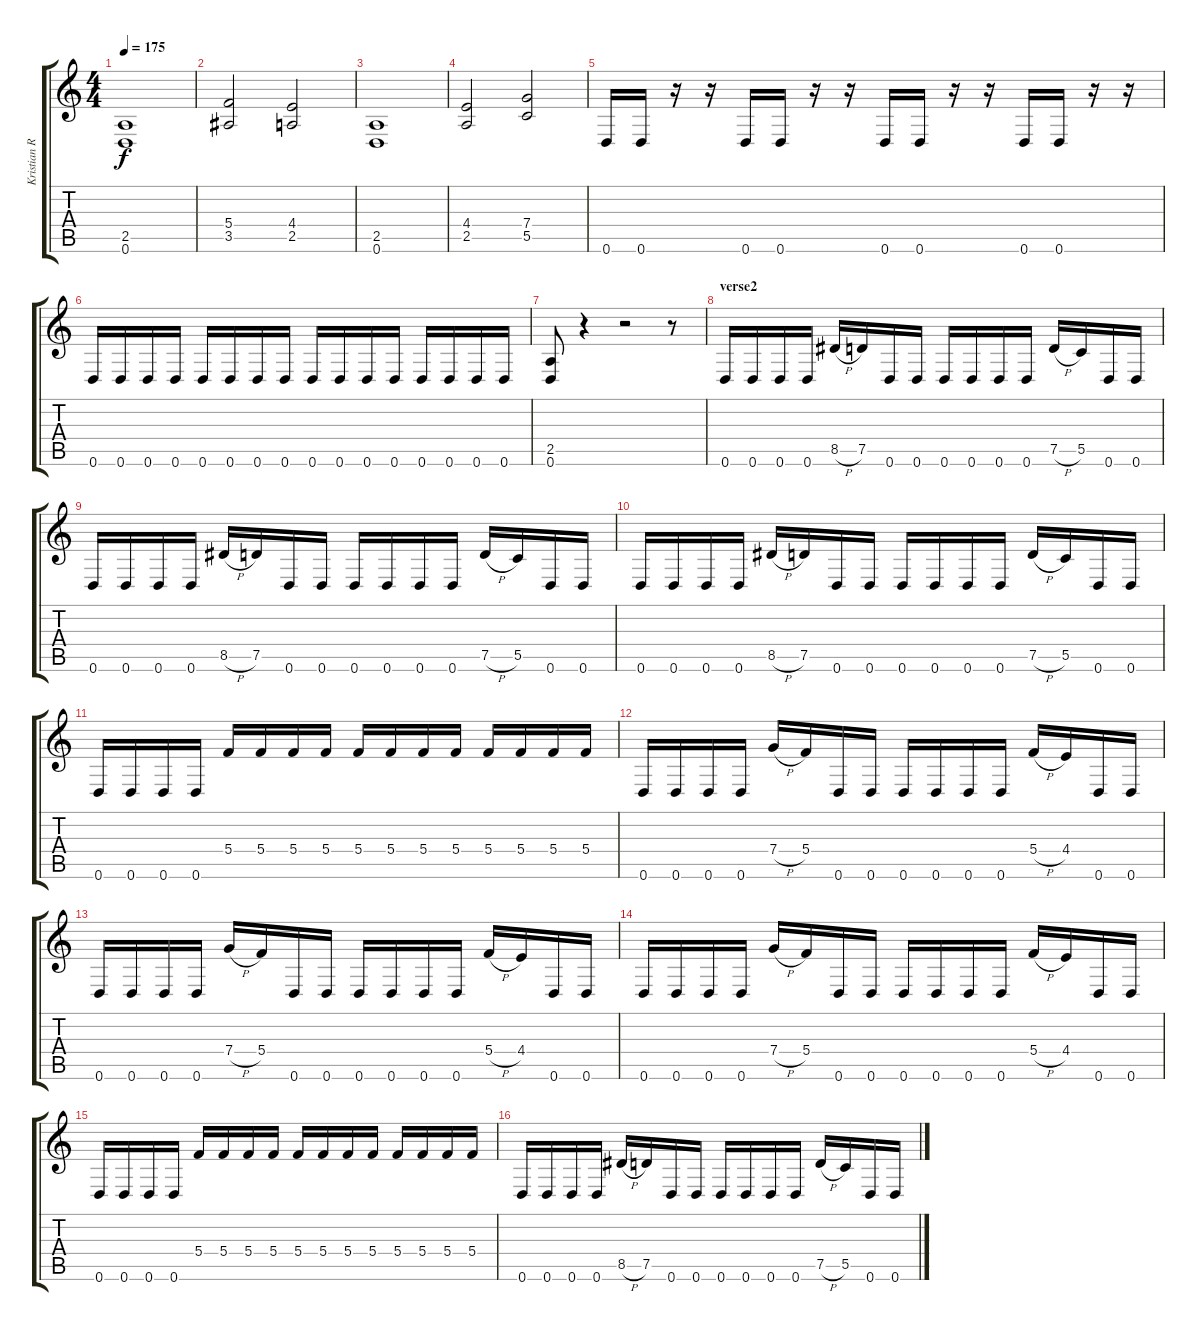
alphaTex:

\track ("Kristian Ranta" "Kristian R") {instrument distortionguitar}
\staff {score tabs}
\tuning (D4 A3 F3 C3 G2 D2) {hide}
\ts (4 4)
\tempo 175
\clef g2
\ks c
(2.5 0.6).1{dy f} |
(5.4 3.5).2 (4.4 2.5).2 |
(2.5 0.6).1 |
(4.4 2.5).2 (7.4 5.5).2 |
0.6.16 0.6.16 r.16 r.16 0.6.16 0.6.16 r.16 r.16 0.6.16 0.6.16 r.16 r.16 0.6.16 0.6.16 r.16 r.16 |
0.6.16 0.6.16 0.6.16 0.6.16 0.6.16 0.6.16 0.6.16 0.6.16 0.6.16 0.6.16 0.6.16 0.6.16 0.6.16 0.6.16 0.6.16 0.6.16 |
(2.5 0.6).8 r.4 r.2 r.8 |
\section ("" "verse2")
0.6.16 0.6.16 0.6.16 0.6.16 8.5{h}.16 7.5.16 0.6.16 0.6.16 0.6.16 0.6.16 0.6.16 0.6.16 7.5{h}.16 5.5.16 0.6.16 0.6.16 |
0.6.16 0.6.16 0.6.16 0.6.16 8.5{h}.16 7.5.16 0.6.16 0.6.16 0.6.16 0.6.16 0.6.16 0.6.16 7.5{h}.16 5.5.16 0.6.16 0.6.16 |
0.6.16 0.6.16 0.6.16 0.6.16 8.5{h}.16 7.5.16 0.6.16 0.6.16 0.6.16 0.6.16 0.6.16 0.6.16 7.5{h}.16 5.5.16 0.6.16 0.6.16 |
0.6.16 0.6.16 0.6.16 0.6.16 5.4.16 5.4.16 5.4.16 5.4.16 5.4.16 5.4.16 5.4.16 5.4.16 5.4.16 5.4.16 5.4.16 5.4.16 |
0.6.16 0.6.16 0.6.16 0.6.16 7.4{h}.16 5.4.16 0.6.16 0.6.16 0.6.16 0.6.16 0.6.16 0.6.16 5.4{h}.16 4.4.16 0.6.16 0.6.16 |
0.6.16 0.6.16 0.6.16 0.6.16 7.4{h}.16 5.4.16 0.6.16 0.6.16 0.6.16 0.6.16 0.6.16 0.6.16 5.4{h}.16 4.4.16 0.6.16 0.6.16 |
0.6.16 0.6.16 0.6.16 0.6.16 7.4{h}.16 5.4.16 0.6.16 0.6.16 0.6.16 0.6.16 0.6.16 0.6.16 5.4{h}.16 4.4.16 0.6.16 0.6.16 |
0.6.16 0.6.16 0.6.16 0.6.16 5.4.16 5.4.16 5.4.16 5.4.16 5.4.16 5.4.16 5.4.16 5.4.16 5.4.16 5.4.16 5.4.16 5.4.16 |
0.6.16 0.6.16 0.6.16 0.6.16 8.5{h}.16 7.5.16 0.6.16 0.6.16 0.6.16 0.6.16 0.6.16 0.6.16 7.5{h}.16 5.5.16 0.6.16 0.6.16
